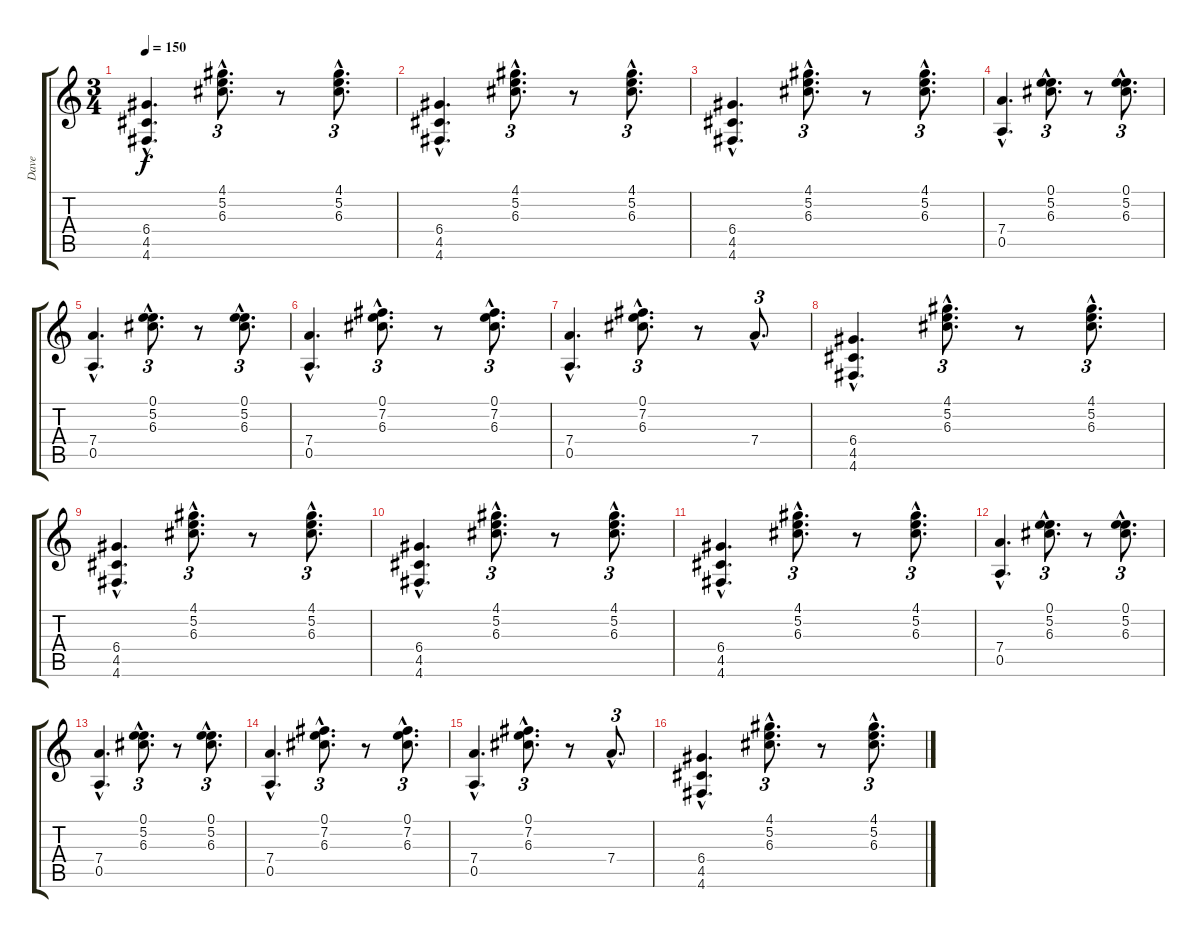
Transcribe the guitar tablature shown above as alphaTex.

\track ("Dave" "Dave") {instrument acousticguitarnylon}
\staff {score tabs}
\tuning (E4 B3 G3 D3 A2 D2) {hide}
\ts (3 4)
\tempo 150
\clef g2
\ks c
(6.4{hac} 4.5{hac} 4.6{hac}).4{d dy f} (4.1{hac} 5.2{hac} 6.3{hac}).8{d tu (3 2)} r.8 (4.1{hac} 5.2{hac} 6.3{hac}).8{d tu (3 2)} |
(6.4{hac} 4.5{hac} 4.6{hac}).4{d} (4.1{hac} 5.2{hac} 6.3{hac}).8{d tu (3 2)} r.8 (4.1{hac} 5.2{hac} 6.3{hac}).8{d tu (3 2)} |
(6.4{hac} 4.5{hac} 4.6{hac}).4{d} (4.1{hac} 5.2{hac} 6.3{hac}).8{d tu (3 2)} r.8 (4.1{hac} 5.2{hac} 6.3{hac}).8{d tu (3 2)} |
(7.4{hac} 0.5{hac}).4{d} (0.1{hac} 5.2{hac} 6.3{hac}).8{d tu (3 2)} r.8 (0.1{hac} 5.2{hac} 6.3{hac}).8{d tu (3 2)} |
(7.4{hac} 0.5{hac}).4{d} (0.1{hac} 5.2{hac} 6.3{hac}).8{d tu (3 2)} r.8 (0.1{hac} 5.2{hac} 6.3{hac}).8{d tu (3 2)} |
(7.4{hac} 0.5{hac}).4{d} (0.1{hac} 7.2{hac} 6.3{hac}).8{d tu (3 2)} r.8 (0.1{hac} 7.2{hac} 6.3{hac}).8{d tu (3 2)} |
(7.4{hac} 0.5{hac}).4{d} (0.1{hac} 7.2{hac} 6.3{hac}).8{d tu (3 2)} r.8 7.4{hac}.8{d tu (3 2)} |
(6.4{hac} 4.5{hac} 4.6{hac}).4{d} (4.1{hac} 5.2{hac} 6.3{hac}).8{d tu (3 2)} r.8 (4.1{hac} 5.2{hac} 6.3{hac}).8{d tu (3 2)} |
(6.4{hac} 4.5{hac} 4.6{hac}).4{d} (4.1{hac} 5.2{hac} 6.3{hac}).8{d tu (3 2)} r.8 (4.1{hac} 5.2{hac} 6.3{hac}).8{d tu (3 2)} |
(6.4{hac} 4.5{hac} 4.6{hac}).4{d} (4.1{hac} 5.2{hac} 6.3{hac}).8{d tu (3 2)} r.8 (4.1{hac} 5.2{hac} 6.3{hac}).8{d tu (3 2)} |
(6.4{hac} 4.5{hac} 4.6{hac}).4{d} (4.1{hac} 5.2{hac} 6.3{hac}).8{d tu (3 2)} r.8 (4.1{hac} 5.2{hac} 6.3{hac}).8{d tu (3 2)} |
(7.4{hac} 0.5{hac}).4{d} (0.1{hac} 5.2{hac} 6.3{hac}).8{d tu (3 2)} r.8 (0.1{hac} 5.2{hac} 6.3{hac}).8{d tu (3 2)} |
(7.4{hac} 0.5{hac}).4{d} (0.1{hac} 5.2{hac} 6.3{hac}).8{d tu (3 2)} r.8 (0.1{hac} 5.2{hac} 6.3{hac}).8{d tu (3 2)} |
(7.4{hac} 0.5{hac}).4{d} (0.1{hac} 7.2{hac} 6.3{hac}).8{d tu (3 2)} r.8 (0.1{hac} 7.2{hac} 6.3{hac}).8{d tu (3 2)} |
(7.4{hac} 0.5{hac}).4{d} (0.1{hac} 7.2{hac} 6.3{hac}).8{d tu (3 2)} r.8 7.4{hac}.8{d tu (3 2)} |
(6.4{hac} 4.5{hac} 4.6{hac}).4{d} (4.1{hac} 5.2{hac} 6.3{hac}).8{d tu (3 2)} r.8 (4.1{hac} 5.2{hac} 6.3{hac}).8{d tu (3 2)}
